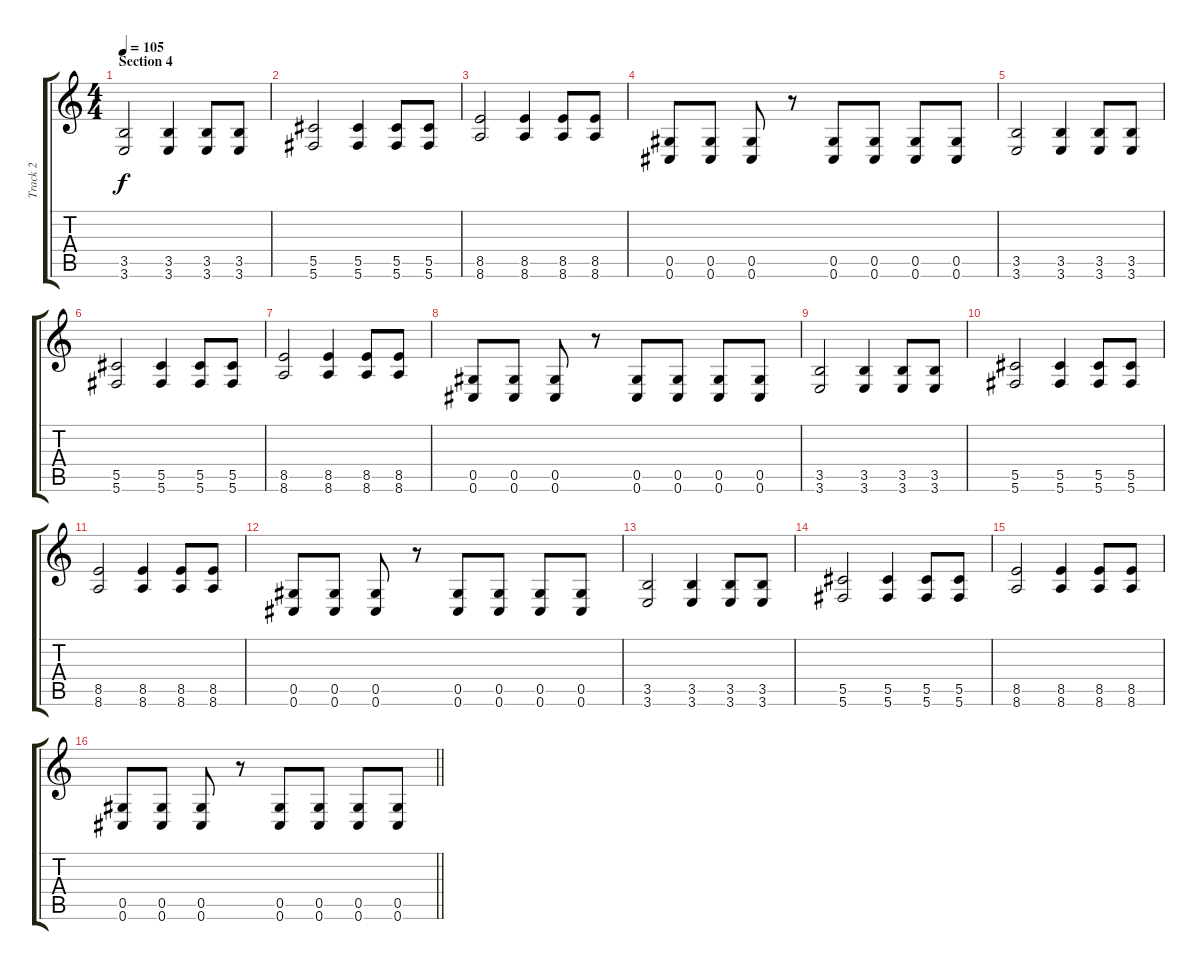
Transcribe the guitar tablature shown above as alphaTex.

\track ("Track 2" "Track 2") {instrument electricguitarjazz}
\staff {score tabs}
\tuning (Eb4 Bb3 Gb3 Db3 Ab2 Db2) {hide}
\ts (4 4)
\section ("" "Section 4")
\tempo 105
\clef g2
\ks c
(3.5 3.6).2{dy f} (3.5 3.6).4 (3.5 3.6).8 (3.5 3.6).8 |
(5.5 5.6).2 (5.5 5.6).4 (5.5 5.6).8 (5.5 5.6).8 |
(8.5 8.6).2 (8.5 8.6).4 (8.5 8.6).8 (8.5 8.6).8 |
(0.5 0.6).8 (0.5 0.6).8 (0.5 0.6).8 r.8 (0.5 0.6).8 (0.5 0.6).8 (0.5 0.6).8 (0.5 0.6).8 |
(3.5 3.6).2 (3.5 3.6).4 (3.5 3.6).8 (3.5 3.6).8 |
(5.5 5.6).2 (5.5 5.6).4 (5.5 5.6).8 (5.5 5.6).8 |
(8.5 8.6).2 (8.5 8.6).4 (8.5 8.6).8 (8.5 8.6).8 |
(0.5 0.6).8 (0.5 0.6).8 (0.5 0.6).8 r.8 (0.5 0.6).8 (0.5 0.6).8 (0.5 0.6).8 (0.5 0.6).8 |
(3.5 3.6).2 (3.5 3.6).4 (3.5 3.6).8 (3.5 3.6).8 |
(5.5 5.6).2 (5.5 5.6).4 (5.5 5.6).8 (5.5 5.6).8 |
(8.5 8.6).2 (8.5 8.6).4 (8.5 8.6).8 (8.5 8.6).8 |
(0.5 0.6).8 (0.5 0.6).8 (0.5 0.6).8 r.8 (0.5 0.6).8 (0.5 0.6).8 (0.5 0.6).8 (0.5 0.6).8 |
(3.5 3.6).2 (3.5 3.6).4 (3.5 3.6).8 (3.5 3.6).8 |
(5.5 5.6).2 (5.5 5.6).4 (5.5 5.6).8 (5.5 5.6).8 |
(8.5 8.6).2 (8.5 8.6).4 (8.5 8.6).8 (8.5 8.6).8 |
\barLineRight lightlight
(0.5 0.6).8 (0.5 0.6).8 (0.5 0.6).8 r.8 (0.5 0.6).8 (0.5 0.6).8 (0.5 0.6).8 (0.5 0.6).8
